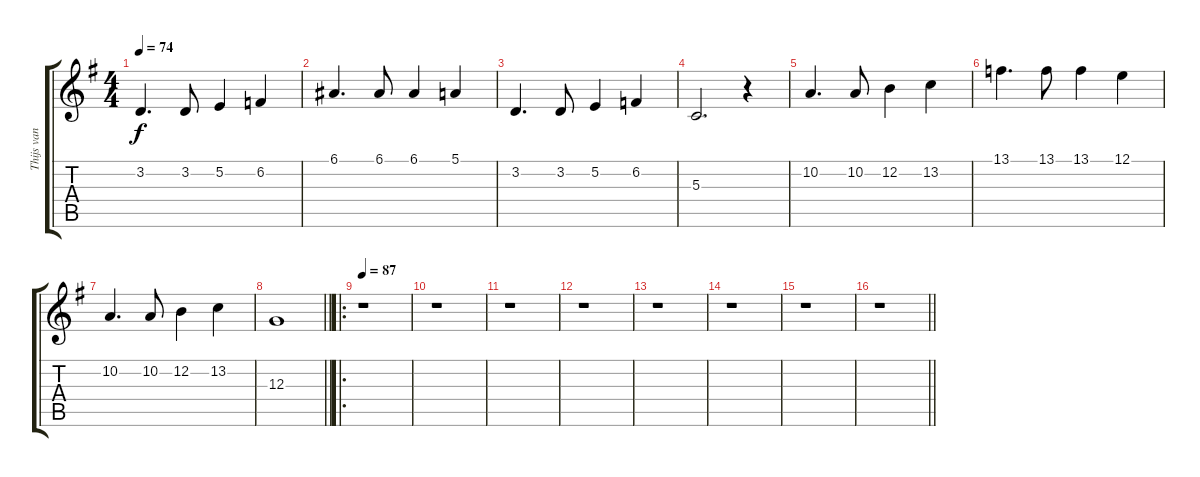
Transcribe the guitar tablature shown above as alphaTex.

\track ("Thijs van Leer - Piano" "Thijs van ") {instrument acousticgrandpiano}
\staff {score tabs}
\tuning (E4 B3 G3 D3 A2 E2) {hide}
\ts (4 4)
\tempo 74
\clef g2
\ks g
3.2.4{d dy f instrument acousticgrandpiano} 3.2.8 5.2.4 6.2.4 |
6.1.4{d} 6.1.8 6.1.4 5.1.4 |
3.2.4{d} 3.2.8 5.2.4 6.2.4 |
5.3.2{d} r.4 |
10.2.4{d} 10.2.8 12.2.4 13.2.4 |
13.1.4{d} 13.1.8 13.1.4 12.1.4 |
10.2.4{d} 10.2.8 12.2.4 13.2.4 |
\barLineRight lightlight
12.3.1 |
\ro
\tempo 87
r.1 |
r.1 |
r.1 |
r.1 |
r.1 |
r.1 |
r.1 |
\barLineRight lightlight
r.1
